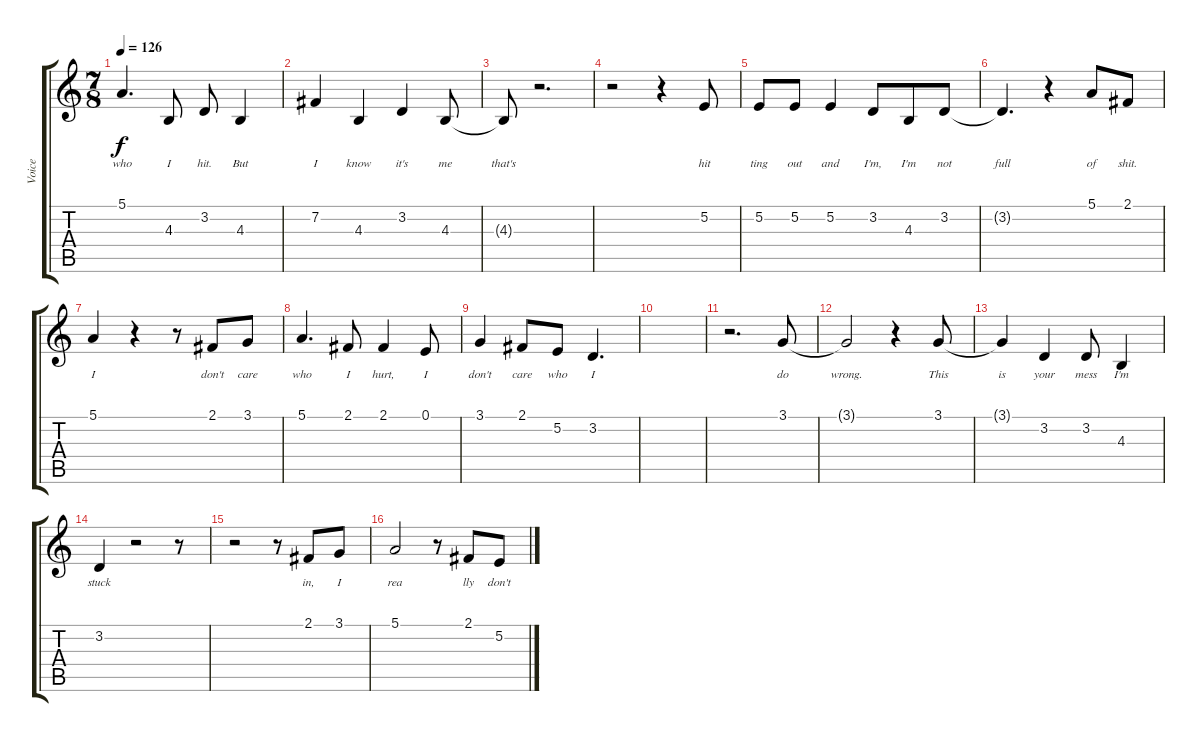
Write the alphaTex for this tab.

\track ("Voice" "Voice") {instrument altosax}
\staff {score tabs}
\tuning (E4 B3 G3 D3 A2 E2) {hide}
\ts (7 8)
\tempo 126
\clef g2
\ks c
5.1{t}.4{d lyrics (0 "who") lyrics (1 "") lyrics (2 "") lyrics (3 "") lyrics (4 "") dy f} 4.3.8{lyrics (0 "I") lyrics (1 "") lyrics (2 "") lyrics (3 "") lyrics (4 "")} 3.2.8{lyrics (0 "hit.") lyrics (1 "") lyrics (2 "") lyrics (3 "") lyrics (4 "")} 4.3.4{lyrics (0 "But") lyrics (1 "") lyrics (2 "") lyrics (3 "") lyrics (4 "")} |
7.2.4{lyrics (0 "I") lyrics (1 "") lyrics (2 "") lyrics (3 "") lyrics (4 "")} 4.3.4{lyrics (0 "know") lyrics (1 "") lyrics (2 "") lyrics (3 "") lyrics (4 "")} 3.2.4{lyrics (0 "it's") lyrics (1 "") lyrics (2 "") lyrics (3 "") lyrics (4 "")} 4.3.8{lyrics (0 "me") lyrics (1 "") lyrics (2 "") lyrics (3 "") lyrics (4 "")} |
4.3{t}.8{lyrics (0 "that's") lyrics (1 "") lyrics (2 "") lyrics (3 "") lyrics (4 "")} r.2{d} |
r.2 r.4 5.2.8{lyrics (0 "hit") lyrics (1 "") lyrics (2 "") lyrics (3 "") lyrics (4 "")} |
5.2.8{lyrics (0 "ting") lyrics (1 "") lyrics (2 "") lyrics (3 "") lyrics (4 "")} 5.2.8{lyrics (0 "out") lyrics (1 "") lyrics (2 "") lyrics (3 "") lyrics (4 "")} 5.2.4{lyrics (0 "and") lyrics (1 "") lyrics (2 "") lyrics (3 "") lyrics (4 "")} 3.2.8{lyrics (0 "I'm,") lyrics (1 "") lyrics (2 "") lyrics (3 "") lyrics (4 "")} 4.3.8{lyrics (0 "I'm") lyrics (1 "") lyrics (2 "") lyrics (3 "") lyrics (4 "")} 3.2.8{lyrics (0 "not") lyrics (1 "") lyrics (2 "") lyrics (3 "") lyrics (4 "")} |
3.2{t}.4{d lyrics (0 "full") lyrics (1 "") lyrics (2 "") lyrics (3 "") lyrics (4 "")} r.4 5.1.8{lyrics (0 "of") lyrics (1 "") lyrics (2 "") lyrics (3 "") lyrics (4 "")} 2.1.8{lyrics (0 "shit.") lyrics (1 "") lyrics (2 "") lyrics (3 "") lyrics (4 "")} |
5.1.4{lyrics (0 "I") lyrics (1 "") lyrics (2 "") lyrics (3 "") lyrics (4 "")} r.4 r.8 2.1.8{lyrics (0 "don't") lyrics (1 "") lyrics (2 "") lyrics (3 "") lyrics (4 "")} 3.1.8{lyrics (0 "care") lyrics (1 "") lyrics (2 "") lyrics (3 "") lyrics (4 "")} |
5.1.4{d lyrics (0 "who") lyrics (1 "") lyrics (2 "") lyrics (3 "") lyrics (4 "")} 2.1.8{lyrics (0 "I") lyrics (1 "") lyrics (2 "") lyrics (3 "") lyrics (4 "")} 2.1.4{lyrics (0 "hurt,") lyrics (1 "") lyrics (2 "") lyrics (3 "") lyrics (4 "")} 0.1.8{lyrics (0 "I") lyrics (1 "") lyrics (2 "") lyrics (3 "") lyrics (4 "")} |
3.1.4{lyrics (0 "don't") lyrics (1 "") lyrics (2 "") lyrics (3 "") lyrics (4 "")} 2.1.8{lyrics (0 "care") lyrics (1 "") lyrics (2 "") lyrics (3 "") lyrics (4 "")} 5.2.8{lyrics (0 "who") lyrics (1 "") lyrics (2 "") lyrics (3 "") lyrics (4 "")} 3.2.4{d lyrics (0 "I") lyrics (1 "") lyrics (2 "") lyrics (3 "") lyrics (4 "")} |
|
r.2{d} 3.1.8{lyrics (0 "do") lyrics (1 "") lyrics (2 "") lyrics (3 "") lyrics (4 "")} |
3.1{t}.2{lyrics (0 "wrong.") lyrics (1 "") lyrics (2 "") lyrics (3 "") lyrics (4 "")} r.4 3.1.8{lyrics (0 "This") lyrics (1 "") lyrics (2 "") lyrics (3 "") lyrics (4 "")} |
3.1{t}.4{lyrics (0 "is") lyrics (1 "") lyrics (2 "") lyrics (3 "") lyrics (4 "")} 3.2.4{lyrics (0 "your") lyrics (1 "") lyrics (2 "") lyrics (3 "") lyrics (4 "")} 3.2.8{lyrics (0 "mess") lyrics (1 "") lyrics (2 "") lyrics (3 "") lyrics (4 "")} 4.3.4{lyrics (0 "I'm") lyrics (1 "") lyrics (2 "") lyrics (3 "") lyrics (4 "")} |
3.2.4{lyrics (0 "stuck") lyrics (1 "") lyrics (2 "") lyrics (3 "") lyrics (4 "")} r.2 r.8 |
r.2 r.8 2.1.8{lyrics (0 "in,") lyrics (1 "") lyrics (2 "") lyrics (3 "") lyrics (4 "")} 3.1.8{lyrics (0 "I") lyrics (1 "") lyrics (2 "") lyrics (3 "") lyrics (4 "")} |
5.1.2{lyrics (0 "rea") lyrics (1 "") lyrics (2 "") lyrics (3 "") lyrics (4 "")} r.8 2.1.8{lyrics (0 "lly") lyrics (1 "") lyrics (2 "") lyrics (3 "") lyrics (4 "")} 5.2.8{lyrics (0 "don't") lyrics (1 "") lyrics (2 "") lyrics (3 "") lyrics (4 "")}
